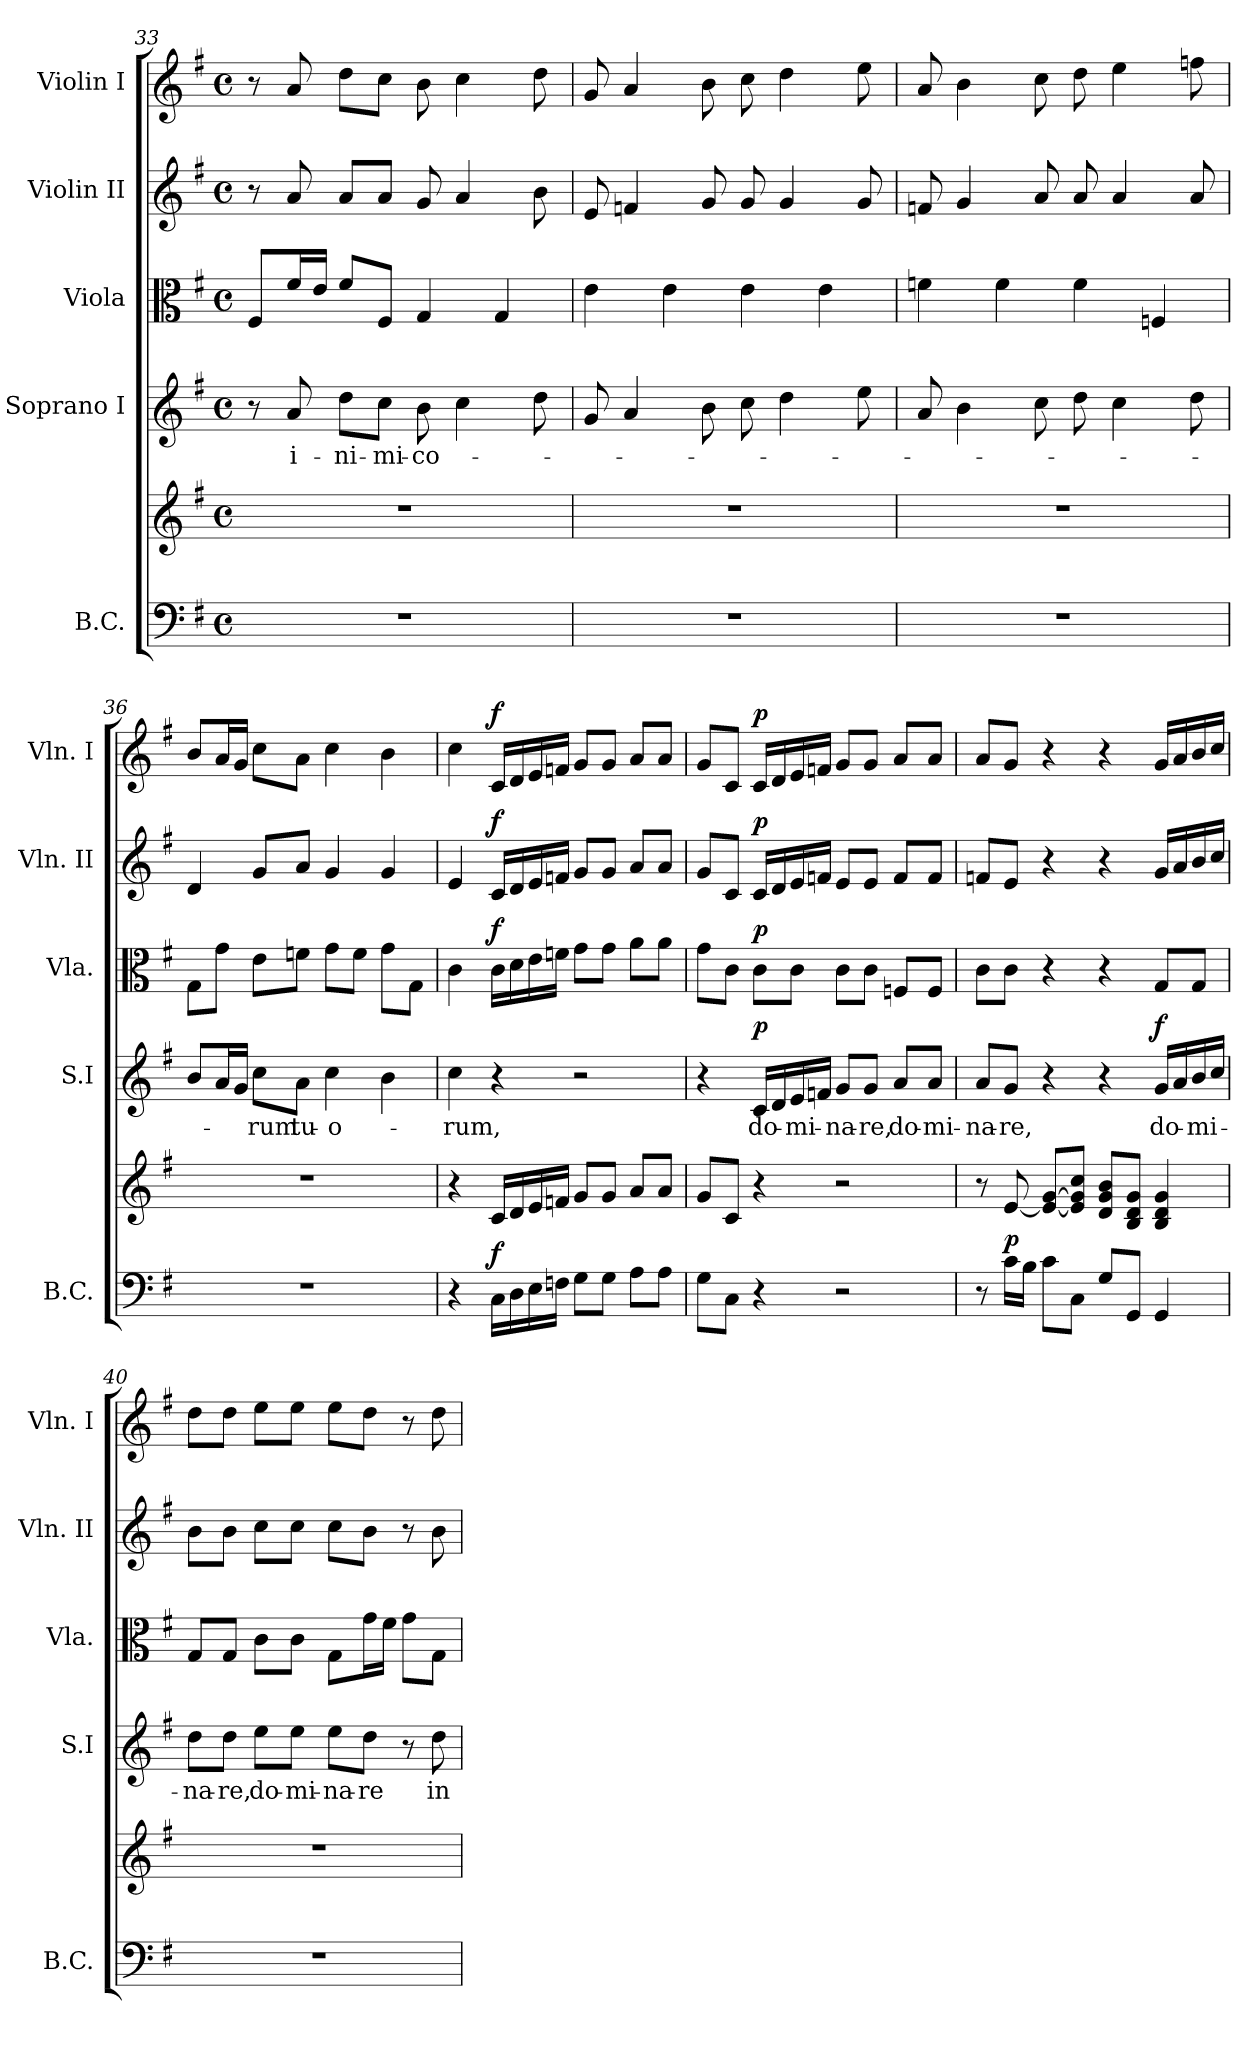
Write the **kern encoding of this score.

**kern	**kern	**dynam	**kern	**text	**dynam	**kern	**dynam	**kern	**dynam	**kern	**dynam
*part5	*part5	*part5	*part4	*part4	*part4	*part3	*part3	*part2	*part2	*part1	*part1
*staff6	*staff5	*staff5/6	*staff4	*staff4	*staff4	*staff3	*staff3	*staff2	*staff2	*staff1	*staff1
*I"B.C.	*	*	*I"Soprano I	*	*	*I"Viola	*	*I"Violin II	*	*I"Violin I	*
*I'B.C.	*	*	*I'S.I	*	*	*I'Vla.	*	*I'Vln. II	*	*I'Vln. I	*
!!LO:LB:g=z
*clefF4	*clefG2	*	*clefG2	*	*	*clefC3	*	*clefG2	*	*clefG2	*
*k[f#]	*k[f#]	*	*k[f#]	*	*	*k[f#]	*	*k[f#]	*	*k[f#]	*
*G:	*G:	*	*G:	*	*	*G:	*	*G:	*	*G:	*
*M4/4	*M4/4	*	*M4/4	*	*	*M4/4	*	*M4/4	*	*M4/4	*
*met(c)	*met(c)	*	*met(c)	*	*	*met(c)	*	*met(c)	*	*met(c)	*
=33	=33	=33	=33	=33	=33	=33	=33	=33	=33	=33	=33
1r	1r	.	8r	.	.	8F#i/L	.	8r	.	8r	.
!	!	!	!	!LO:LY:b	!	!	!	!	!	!	!
.	.	.	8a/	i-	.	16f#/L	.	8a/	.	8a/	.
.	.	.	.	.	.	16e/JJ	.	.	.	.	.
!	!	!	!	!LO:LY:b	!	!	!	!	!	!	!
.	.	.	8dd\L	-ni-	.	8f#/L	.	8a/L	.	8dd\L	.
!	!	!	!	!LO:LY:b	!	!	!	!	!	!	!
.	.	.	8cc\J	-mi-	.	8F#/J	.	8a/J	.	8cc\J	.
!	!	!	!	!LO:LY:b	!	!	!	!	!	!	!
.	.	.	8b\	-co-	.	4G/	.	8g/	.	8b\	.
.	.	.	4cc\	.	.	.	.	4a/	.	4cc\	.
.	.	.	.	.	.	4G/	.	.	.	.	.
.	.	.	8dd\	.	.	.	.	8b\	.	8dd\	.
=34	=34	=34	=34	=34	=34	=34	=34	=34	=34	=34	=34
1r	1r	.	8g/	.	.	4e\	.	8e/	.	8g/	.
.	.	.	4a/	.	.	.	.	4fn/	.	4a/	.
.	.	.	.	.	.	4e\	.	.	.	.	.
.	.	.	8b\	.	.	.	.	8g/	.	8b\	.
.	.	.	8cc\	.	.	4e\	.	8g/	.	8cc\	.
.	.	.	4dd\	.	.	.	.	4g/	.	4dd\	.
.	.	.	.	.	.	4e\	.	.	.	.	.
.	.	.	8ee\	.	.	.	.	8g/	.	8ee\	.
=35	=35	=35	=35	=35	=35	=35	=35	=35	=35	=35	=35
1r	1r	.	8a/	.	.	4fn\	.	8fn/	.	8a/	.
.	.	.	4b\	.	.	.	.	4g/	.	4b\	.
.	.	.	.	.	.	4f\	.	.	.	.	.
.	.	.	8cc\	.	.	.	.	8a/	.	8cc\	.
.	.	.	8dd\	.	.	4f\	.	8a/	.	8dd\	.
.	.	.	4cc\	.	.	.	.	4a/	.	4ee\	.
.	.	.	.	.	.	4Fn/	.	.	.	.	.
.	.	.	8dd\	.	.	.	.	8a/	.	8ffn\	.
=36	=36	=36	=36	=36	=36	=36	=36	=36	=36	=36	=36
1r	1r	.	8b/L	.	.	8G\L	.	4d/	.	8b/L	.
.	.	.	16a/L	.	.	8g\J	.	.	.	16a/L	.
.	.	.	16g/JJ	.	.	.	.	.	.	16g/JJ	.
!	!	!	!	!LO:LY:b	!	!	!	!	!	!	!
.	.	.	8cc\L	-rum	.	8e\L	.	8g/L	.	8cc\L	.
!	!	!	!	!LO:LY:b	!	!	!	!	!	!	!
.	.	.	8a\J	tu-	.	8fn\J	.	8a/J	.	8a\J	.
!	!	!	!	!LO:LY:b	!	!	!	!	!	!	!
.	.	.	4cc\	-o-	.	8g\L	.	4g/	.	4cc\	.
.	.	.	.	.	.	8f\J	.	.	.	.	.
.	.	.	4b\	.	.	8g\L	.	4g/	.	4b\	.
.	.	.	.	.	.	8G\J	.	.	.	.	.
!!LO:PB:g=z
=37	=37	=37	=37	=37	=37	=37	=37	=37	=37	=37	=37
!	!	!	!	!LO:LY:b	!	!	!	!	!	!	!
4r	4r	.	4cc\	-rum,	.	4c\	.	4e/	.	4cc\	.
!	!	!LO:DY:a=2	!	!	!	!	!LO:DY:a	!	!LO:DY:a	!	!LO:DY:a
16C\LL	16c/LL	f	4r	.	.	16c\LL	f	16c/LL	f	16c/LL	f
16D\	16d/	.	.	.	.	16d\	.	16d/	.	16d/	.
16E\	16e/	.	.	.	.	16e\	.	16e/	.	16e/	.
16Fn\JJ	16fn/JJ	.	.	.	.	16fn\JJ	.	16fn/JJ	.	16fn/JJ	.
8G\L	8g/L	.	2r	.	.	8g\L	.	8g/L	.	8g/L	.
8G\J	8g/J	.	.	.	.	8g\J	.	8g/J	.	8g/J	.
8A\L	8a/L	.	.	.	.	8a\L	.	8a/L	.	8a/L	.
8A\J	8a/J	.	.	.	.	8a\J	.	8a/J	.	8a/J	.
=38	=38	=38	=38	=38	=38	=38	=38	=38	=38	=38	=38
8G\L	8g/L	.	4r	.	.	8g\L	.	8g/L	.	8g/L	.
8C\J	8c/J	.	.	.	.	8c\J	.	8c/J	.	8c/J	.
!	!	!	!	!LO:LY:b	!LO:DY:a	!	!LO:DY:a	!	!LO:DY:a	!	!LO:DY:a
4r	4r	.	16c/LL	do-	p	8c\L	p	16c/LL	p	16c/LL	p
.	.	.	16d/	.	.	.	.	16d/	.	16d/	.
!	!	!	!	!LO:LY:b	!	!	!	!	!	!	!
.	.	.	16e/	-mi-	.	8c\J	.	16e/	.	16e/	.
.	.	.	16fn/JJ	.	.	.	.	16fn/JJ	.	16fn/JJ	.
!	!	!	!	!LO:LY:b	!	!	!	!	!	!	!
2r	2r	.	8g/L	-na-	.	8c\L	.	8e/L	.	8g/L	.
!	!	!	!	!LO:LY:b	!	!	!	!	!	!	!
.	.	.	8g/J	-re,	.	8c\J	.	8e/J	.	8g/J	.
!	!	!	!	!LO:LY:b	!	!	!	!	!	!	!
.	.	.	8a/L	do-	.	8Fn/L	.	8f/L	.	8a/L	.
!	!	!	!	!LO:LY:b	!	!	!	!	!	!	!
.	.	.	8a/J	-mi-	.	8F/J	.	8f/J	.	8a/J	.
=39	=39	=39	=39	=39	=39	=39	=39	=39	=39	=39	=39
!	!	!	!	!LO:LY:b	!	!	!	!	!	!	!
8r	8r	.	8a/L	-na-	.	8c\L	.	8fn/L	.	8a/L	.
!	!	!LO:DY:a=2	!	!LO:LY:b	!	!	!	!	!	!	!
16c\LL	[8e/	p	8g/J	-re,	.	8c\J	.	8e/J	.	8g/J	.
16B\JJ	.	.	.	.	.	.	.	.	.	.	.
8c\L	8e/_ [8g/L	.	4r	.	.	4r	.	4r	.	4r	.
8C\J	8e/] 8g/] 8cc/J	.	.	.	.	.	.	.	.	.	.
8G/L	8d/ 8g/ 8b/L	.	4r	.	.	4r	.	4r	.	4r	.
8GG/J	8B/ 8d/ 8g/J	.	.	.	.	.	.	.	.	.	.
!	!	!	!	!LO:LY:b	!LO:DY:a	!	!	!	!	!	!
4GG/	4B/ 4d/ 4g/	.	16g/LL	do-	f	8G/L	.	16g/LL	.	16g/LL	.
.	.	.	16a/	.	.	.	.	16a/	.	16a/	.
!	!	!	!	!LO:LY:b	!	!	!	!	!	!	!
.	.	.	16b/	-mi-	.	8G/J	.	16b/	.	16b/	.
.	.	.	16cc/JJ	.	.	.	.	16cc/JJ	.	16cc/JJ	.
!!LO:LB:g=z
=40	=40	=40	=40	=40	=40	=40	=40	=40	=40	=40	=40
!	!	!	!	!LO:LY:b	!	!	!	!	!	!	!
1r	1r	.	8dd\L	-na-	.	8G/L	.	8b\L	.	8dd\L	.
!	!	!	!	!LO:LY:b	!	!	!	!	!	!	!
.	.	.	8dd\J	-re,	.	8G/J	.	8b\J	.	8dd\J	.
!	!	!	!	!LO:LY:b	!	!	!	!	!	!	!
.	.	.	8ee\L	do-	.	8c\L	.	8cc\L	.	8ee\L	.
!	!	!	!	!LO:LY:b	!	!	!	!	!	!	!
.	.	.	8ee\J	-mi-	.	8c\J	.	8cc\J	.	8ee\J	.
!	!	!	!	!LO:LY:b	!	!	!	!	!	!	!
.	.	.	8ee\L	-na-	.	8G\L	.	8cc\L	.	8ee\L	.
!	!	!	!	!LO:LY:b	!	!	!	!	!	!	!
.	.	.	8dd\J	-re	.	16g\L	.	8b\J	.	8dd\J	.
.	.	.	.	.	.	16f#\JJ	.	.	.	.	.
.	.	.	8r	.	.	8g\L	.	8r	.	8r	.
!	!	!	!	!LO:LY:b	!	!	!	!	!	!	!
.	.	.	8dd\	in	.	8G\J	.	8b\	.	8dd\	.
=	=	=	=	=	=	=	=	=	=	=	=
*-	*-	*-	*-	*-	*-	*-	*-	*-	*-	*-	*-
